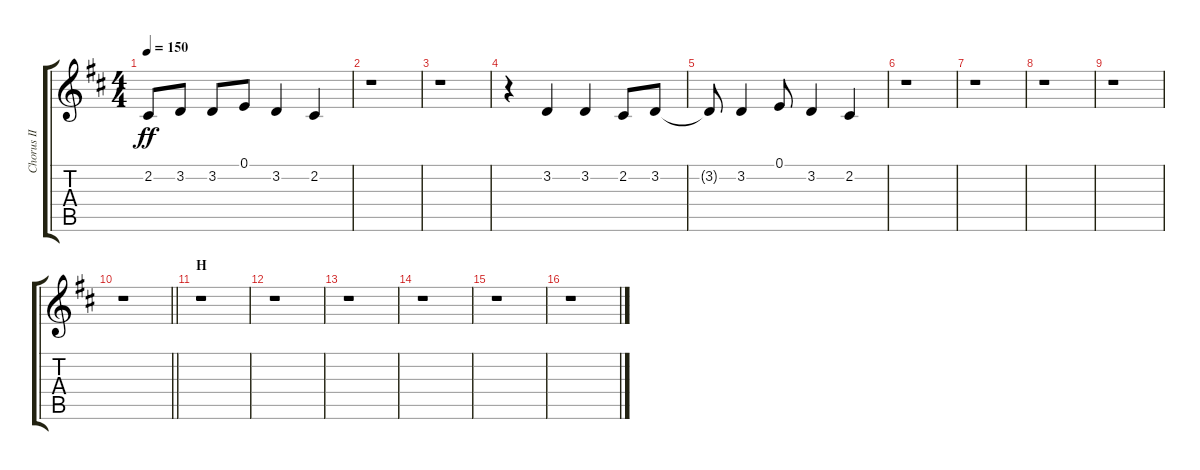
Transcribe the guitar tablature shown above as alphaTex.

\track ("Chorus II" "Chorus II") {instrument voiceoohs}
\staff {score tabs}
\tuning (E4 B3 G3 D3 A2 E2) {hide}
\ts (4 4)
\tempo 150
\clef g2
\ks d
2.2{t}.8{dy ff} 3.2.8 3.2.8 0.1.8 3.2.4 2.2.4 |
r.1 |
r.1 |
r.4 3.2.4 3.2.4 2.2.8 3.2.8 |
3.2{t}.8 3.2.4 0.1.8 3.2.4 2.2.4 |
r.1 |
r.1 |
r.1 |
r.1 |
\barLineRight lightlight
r.1 |
\section ("" "H")
r.1 |
r.1 |
r.1 |
r.1 |
r.1 |
r.1
